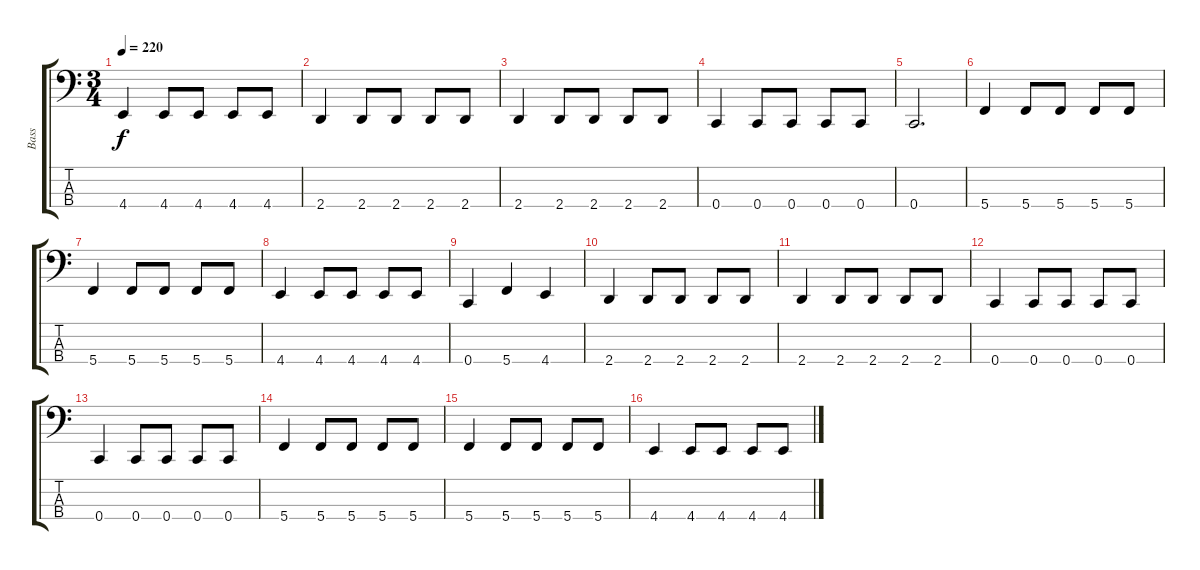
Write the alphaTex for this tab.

\track ("Bass" "Bass") {instrument electricbassfinger}
\staff {score tabs}
\tuning (F2 C2 G1 C1) {hide}
\ts (3 4)
\tempo 220
\clef f4
\ks c
4.4.4{dy f} 4.4.8 4.4.8 4.4.8 4.4.8 |
2.4.4 2.4.8 2.4.8 2.4.8 2.4.8 |
2.4.4 2.4.8 2.4.8 2.4.8 2.4.8 |
0.4.4 0.4.8 0.4.8 0.4.8 0.4.8 |
0.4.2{d} |
5.4.4 5.4.8 5.4.8 5.4.8 5.4.8 |
5.4.4 5.4.8 5.4.8 5.4.8 5.4.8 |
4.4.4 4.4.8 4.4.8 4.4.8 4.4.8 |
0.4.4 5.4.4 4.4.4 |
2.4.4 2.4.8 2.4.8 2.4.8 2.4.8 |
2.4.4 2.4.8 2.4.8 2.4.8 2.4.8 |
0.4.4 0.4.8 0.4.8 0.4.8 0.4.8 |
0.4.4 0.4.8 0.4.8 0.4.8 0.4.8 |
5.4.4 5.4.8 5.4.8 5.4.8 5.4.8 |
5.4.4 5.4.8 5.4.8 5.4.8 5.4.8 |
4.4.4 4.4.8 4.4.8 4.4.8 4.4.8
